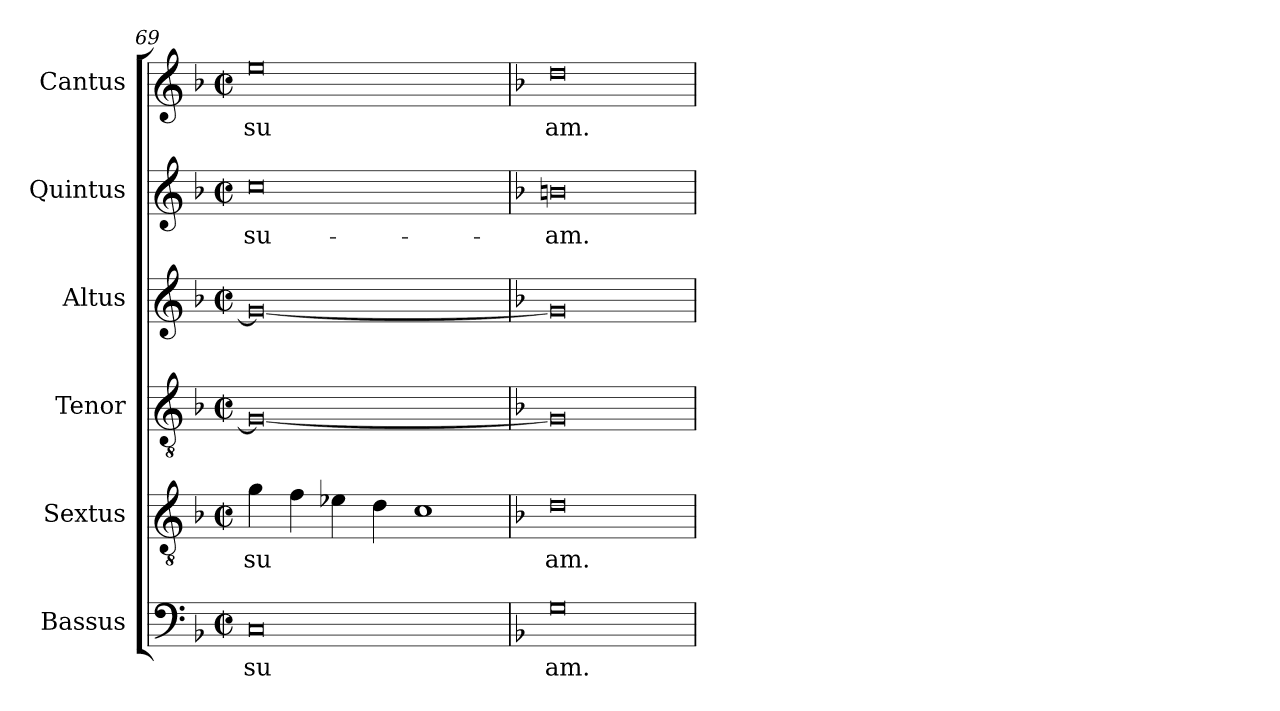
**kern	**text	**kern	**text	**kern	**kern	**kern	**text	**kern	**text
*part6	*part6	*part5	*part5	*part4	*part3	*part2	*part2	*part1	*part1
*staff6	*staff6	*staff5	*staff5	*staff4	*staff3	*staff2	*staff2	*staff1	*staff1
*I"Bassus	*	*I"Sextus	*	*I"Tenor	*I"Altus	*I"Quintus	*	*I"Cantus	*
*clefF4	*	*clefGv2	*	*clefGv2	*clefG2	*clefG2	*	*clefG2	*
*k[b-]	*	*k[b-]	*	*k[b-]	*k[b-]	*k[b-]	*	*k[b-]	*
*F:	*	*F:	*	*F:	*F:	*F:	*	*F:	*
*M2/2	*	*M2/2	*	*M2/2	*M2/2	*M2/2	*	*M2/2	*
*met(c|)	*	*met(c|)	*	*met(c|)	*met(c|)	*met(c|)	*	*met(c|)	*
=69	=69	=69	=69	=69	=69	=69	=69	=69	=69
!	!LO:LY:b:cj	!	!LO:LY:b:cj	!	!	!	!LO:LY:b:cj	!	!LO:LY:b:cj
0C	su	4g\	su	0G_<	0g_<	0cc	su-	0ee	su
.	.	4f\	.	.	.	.	.	.	.
.	.	4e-X\	.	.	.	.	.	.	.
.	.	4d\	.	.	.	.	.	.	.
.	.	1c	.	.	.	.	.	.	.
=70	=70	=70	=70	=70	=70	=70	=70	=70	=70
*	*	*	*	*	*	*	*	*k[b-]	*
*	*	*	*	*	*	*	*	*F:	*
!	!LO:LY:b:cj	!	!LO:LY:b:cj	!	!	!	!LO:LY:b:cj	!	!LO:LY:b:cj
0G	am.	0d	am.	0G]	0g]	0bn	-am.	0dd	am.
=	=!	=	=!	=	=	=	=!	=!	=!
*-	*-	*-	*-	*-	*-	*-	*-	*-	*-
